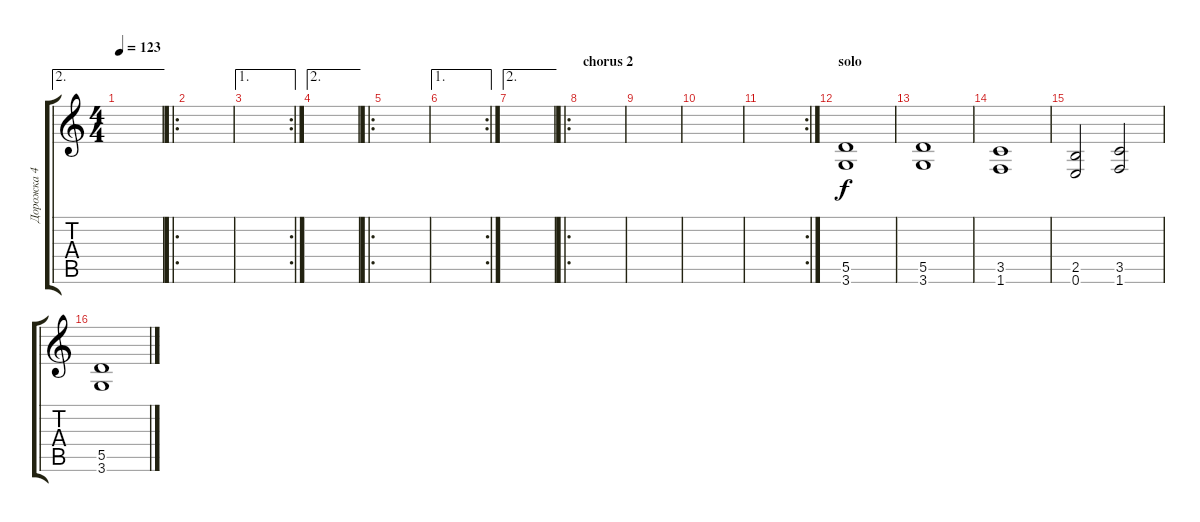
\track ("Дорожка 4" "Дорожка 4") {instrument distortionguitar}
\staff {score tabs}
\tuning (E4 B3 G3 D3 A2 E2) {hide}
\ae 2
\ts (4 4)
\tempo 123
\clef g2
\ks c
|
\ro
|
\ae 1
\rc 2
|
\ae 2
|
\ro
|
\ae 1
\rc 2
|
\ae 2
|
\ro
\section ("" "chorus 2")
|
|
|
\rc 2
|
\section ("" "solo")
(5.5 3.6).1 |
(5.5 3.6).1 |
(3.5 1.6).1 |
(2.5 0.6).2 (3.5 1.6).2 |
(5.5 3.6).1
